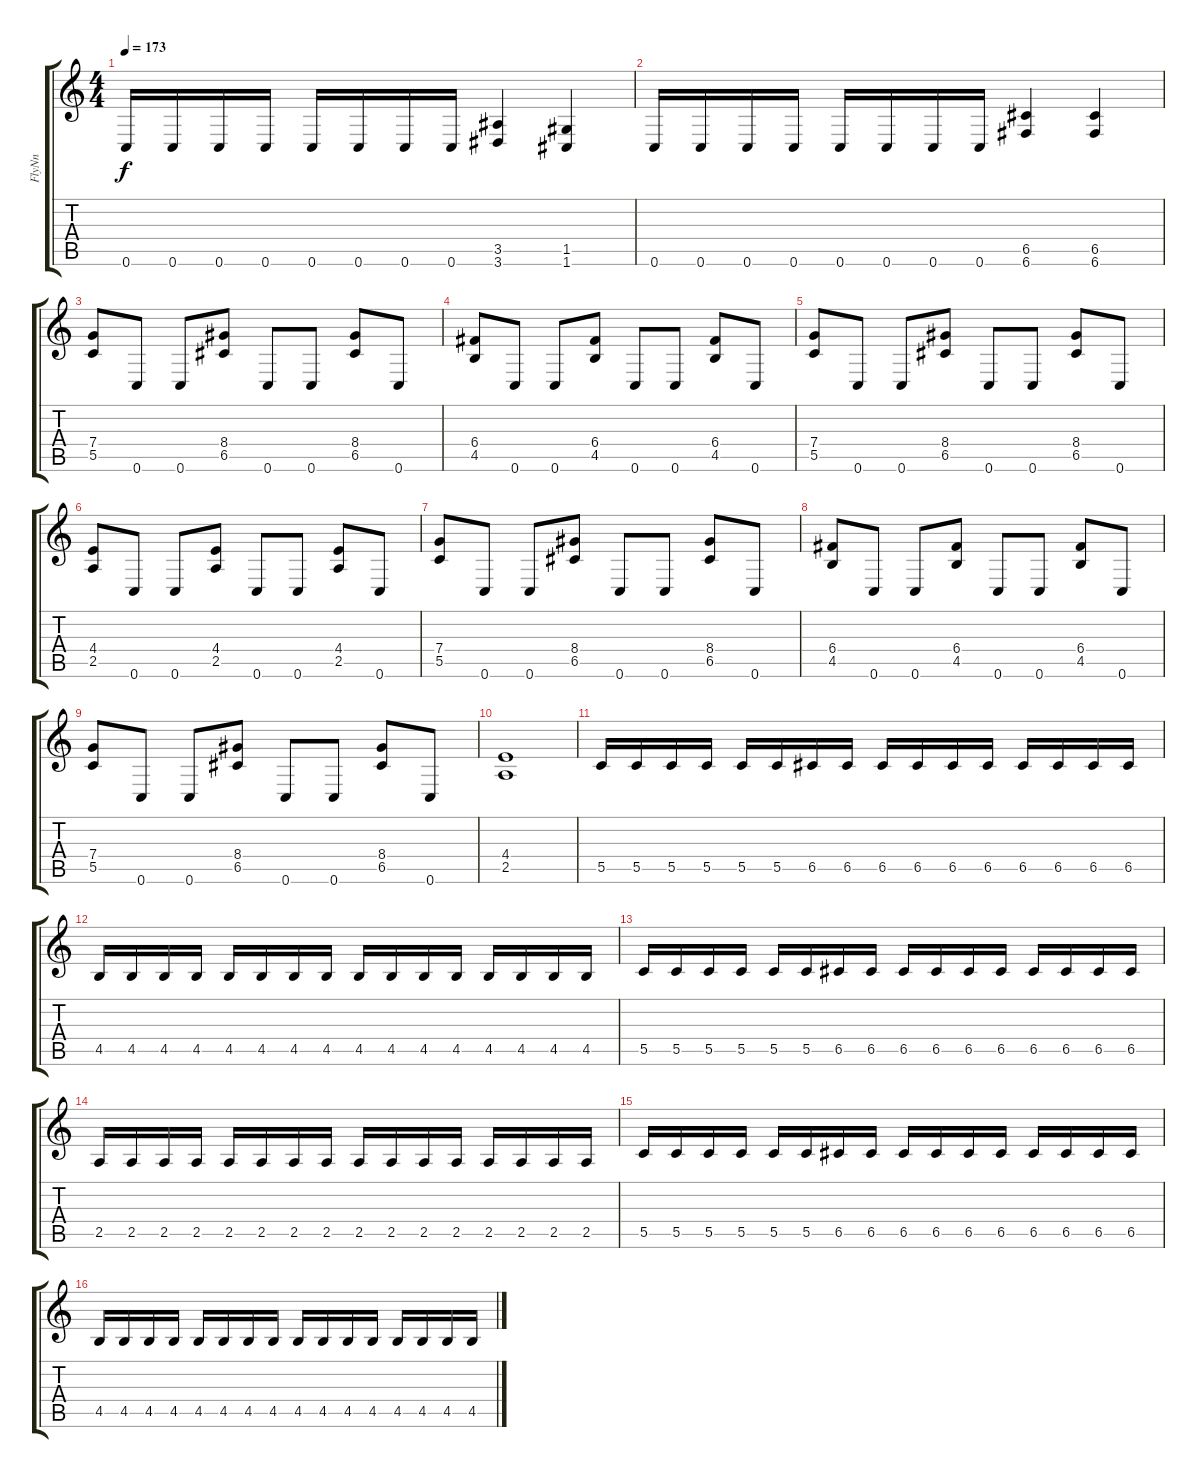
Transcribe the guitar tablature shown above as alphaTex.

\track ("FlyNn" "FlyNn") {instrument distortionguitar}
\staff {score tabs}
\tuning (D4 A3 F3 C3 G2 C2) {hide}
\ts (4 4)
\tempo 173
\clef g2
\ks c
0.6.16{dy f} 0.6.16 0.6.16 0.6.16 0.6.16 0.6.16 0.6.16 0.6.16 (3.5 3.6).4 (1.5 1.6).4 |
0.6.16 0.6.16 0.6.16 0.6.16 0.6.16 0.6.16 0.6.16 0.6.16 (6.5 6.6).4 (6.5 6.6).4 |
(7.4 5.5).8 0.6.8 0.6.8 (8.4 6.5).8 0.6.8 0.6.8 (8.4 6.5).8 0.6.8 |
(6.4 4.5).8 0.6.8 0.6.8 (6.4 4.5).8 0.6.8 0.6.8 (6.4 4.5).8 0.6.8 |
(7.4 5.5).8 0.6.8 0.6.8 (8.4 6.5).8 0.6.8 0.6.8 (8.4 6.5).8 0.6.8 |
(4.4 2.5).8 0.6.8 0.6.8 (4.4 2.5).8 0.6.8 0.6.8 (4.4 2.5).8 0.6.8 |
(7.4 5.5).8 0.6.8 0.6.8 (8.4 6.5).8 0.6.8 0.6.8 (8.4 6.5).8 0.6.8 |
(6.4 4.5).8 0.6.8 0.6.8 (6.4 4.5).8 0.6.8 0.6.8 (6.4 4.5).8 0.6.8 |
(7.4 5.5).8 0.6.8 0.6.8 (8.4 6.5).8 0.6.8 0.6.8 (8.4 6.5).8 0.6.8 |
(4.4 2.5).1 |
5.5.16 5.5.16 5.5.16 5.5.16 5.5.16 5.5.16 6.5.16 6.5.16 6.5.16 6.5.16 6.5.16 6.5.16 6.5.16 6.5.16 6.5.16 6.5.16 |
4.5.16 4.5.16 4.5.16 4.5.16 4.5.16 4.5.16 4.5.16 4.5.16 4.5.16 4.5.16 4.5.16 4.5.16 4.5.16 4.5.16 4.5.16 4.5.16 |
5.5.16 5.5.16 5.5.16 5.5.16 5.5.16 5.5.16 6.5.16 6.5.16 6.5.16 6.5.16 6.5.16 6.5.16 6.5.16 6.5.16 6.5.16 6.5.16 |
2.5.16 2.5.16 2.5.16 2.5.16 2.5.16 2.5.16 2.5.16 2.5.16 2.5.16 2.5.16 2.5.16 2.5.16 2.5.16 2.5.16 2.5.16 2.5.16 |
5.5.16 5.5.16 5.5.16 5.5.16 5.5.16 5.5.16 6.5.16 6.5.16 6.5.16 6.5.16 6.5.16 6.5.16 6.5.16 6.5.16 6.5.16 6.5.16 |
4.5.16 4.5.16 4.5.16 4.5.16 4.5.16 4.5.16 4.5.16 4.5.16 4.5.16 4.5.16 4.5.16 4.5.16 4.5.16 4.5.16 4.5.16 4.5.16
